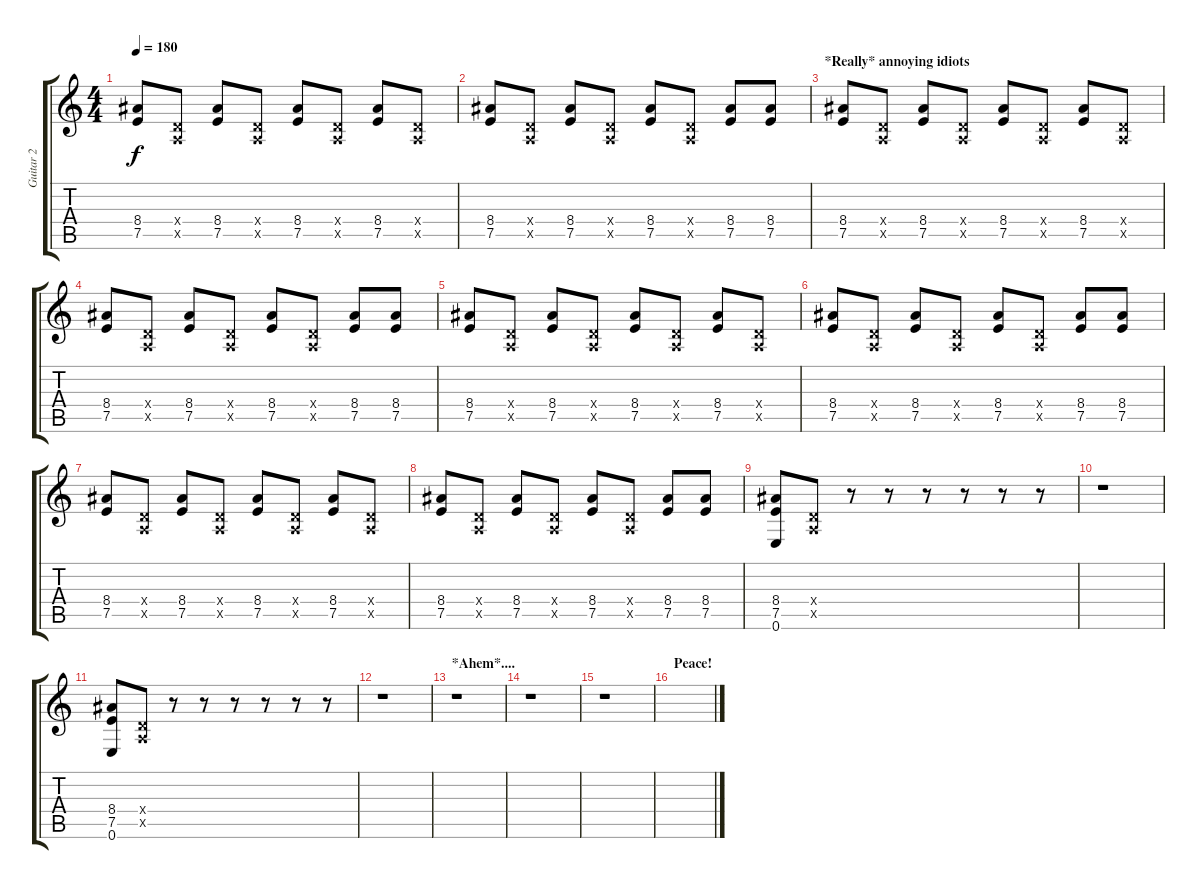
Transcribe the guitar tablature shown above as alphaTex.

\track ("Guitar 2" "Guitar 2") {instrument distortionguitar}
\staff {score tabs}
\tuning (E4 B3 G3 D3 A2 E2) {hide}
\ts (4 4)
\tempo 180
\clef g2
\ks c
(8.4 7.5).8{dy f} (0.4{x} 0.5{x}).8 (8.4 7.5).8 (0.4{x} 0.5{x}).8 (8.4 7.5).8 (0.4{x} 0.5{x}).8 (8.4 7.5).8 (0.4{x} 0.5{x}).8 |
(8.4 7.5).8 (0.4{x} 0.5{x}).8 (8.4 7.5).8 (0.4{x} 0.5{x}).8 (8.4 7.5).8 (0.4{x} 0.5{x}).8 (8.4 7.5).8 (8.4 7.5).8 |
\section ("" "*Really* annoying idiots")
(8.4 7.5).8 (0.4{x} 0.5{x}).8 (8.4 7.5).8 (0.4{x} 0.5{x}).8 (8.4 7.5).8 (0.4{x} 0.5{x}).8 (8.4 7.5).8 (0.4{x} 0.5{x}).8 |
(8.4 7.5).8 (0.4{x} 0.5{x}).8 (8.4 7.5).8 (0.4{x} 0.5{x}).8 (8.4 7.5).8 (0.4{x} 0.5{x}).8 (8.4 7.5).8 (8.4 7.5).8 |
(8.4 7.5).8 (0.4{x} 0.5{x}).8 (8.4 7.5).8 (0.4{x} 0.5{x}).8 (8.4 7.5).8 (0.4{x} 0.5{x}).8 (8.4 7.5).8 (0.4{x} 0.5{x}).8 |
(8.4 7.5).8 (0.4{x} 0.5{x}).8 (8.4 7.5).8 (0.4{x} 0.5{x}).8 (8.4 7.5).8 (0.4{x} 0.5{x}).8 (8.4 7.5).8 (8.4 7.5).8 |
(8.4 7.5).8 (0.4{x} 0.5{x}).8 (8.4 7.5).8 (0.4{x} 0.5{x}).8 (8.4 7.5).8 (0.4{x} 0.5{x}).8 (8.4 7.5).8 (0.4{x} 0.5{x}).8 |
(8.4 7.5).8 (0.4{x} 0.5{x}).8 (8.4 7.5).8 (0.4{x} 0.5{x}).8 (8.4 7.5).8 (0.4{x} 0.5{x}).8 (8.4 7.5).8 (8.4 7.5).8 |
(8.4 7.5 0.6).8 (0.4{x} 0.5{x}).8 r.8 r.8 r.8 r.8 r.8 r.8 |
r.1 |
(8.4 7.5 0.6).8 (0.4{x} 0.5{x}).8 r.8 r.8 r.8 r.8 r.8 r.8 |
r.1 |
\section ("" "*Ahem*....")
r.1 |
r.1 |
r.1 |
\section ("" "Peace!")
